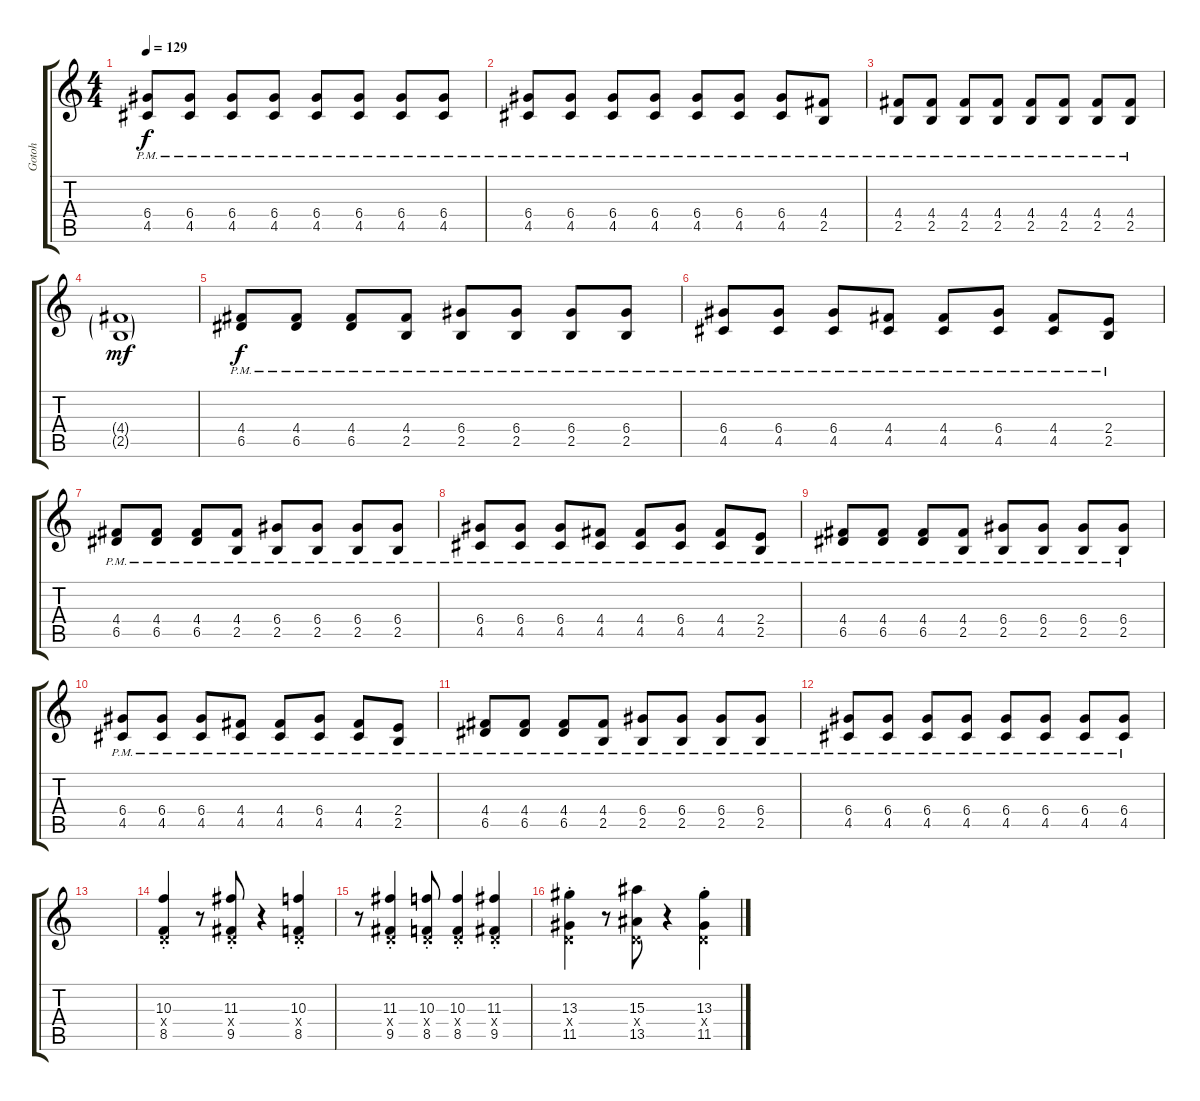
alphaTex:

\track ("Gotoh" "Gotoh") {instrument electricguitarmuted}
\staff {score tabs}
\tuning (E4 B3 G3 D3 A2 E2) {hide}
\ts (4 4)
\tempo 129
\clef g2
\ks c
(6.4{pm} 4.5{pm}).8{dy f} (6.4{pm} 4.5{pm}).8 (6.4{pm} 4.5{pm}).8 (6.4{pm} 4.5{pm}).8 (6.4{pm} 4.5{pm}).8 (6.4{pm} 4.5{pm}).8 (6.4{pm} 4.5{pm}).8 (6.4{pm} 4.5{pm}).8 |
(6.4{pm} 4.5{pm}).8 (6.4{pm} 4.5{pm}).8 (6.4{pm} 4.5{pm}).8 (6.4{pm} 4.5{pm}).8 (6.4{pm} 4.5{pm}).8 (6.4{pm} 4.5{pm}).8 (6.4{pm} 4.5{pm}).8 (4.4{pm} 2.5{pm}).8 |
(4.4 2.5{pm}).8 (4.4 2.5{pm}).8 (4.4 2.5{pm}).8 (4.4 2.5{pm}).8 (4.4 2.5{pm}).8 (4.4 2.5{pm}).8 (4.4 2.5{pm}).8 (4.4 2.5{pm}).8 |
(4.4{g} 2.5{g}).1{dy mf} |
(4.4{pm} 6.5{pm}).8{dy f} (4.4{pm} 6.5{pm}).8 (4.4{pm} 6.5{pm}).8 (4.4{pm} 2.5{pm}).8 (6.4{pm} 2.5{pm}).8 (6.4{pm} 2.5{pm}).8 (6.4{pm} 2.5{pm}).8 (6.4{pm} 2.5{pm}).8 |
(6.4{pm} 4.5{pm}).8 (6.4{pm} 4.5{pm}).8 (6.4{pm} 4.5{pm}).8 (4.4{pm} 4.5{pm}).8 (4.4{pm} 4.5{pm}).8 (6.4{pm} 4.5{pm}).8 (4.4{pm} 4.5{pm}).8 (2.4{pm} 2.5{pm}).8 |
(4.4{pm} 6.5{pm}).8 (4.4{pm} 6.5{pm}).8 (4.4{pm} 6.5{pm}).8 (4.4{pm} 2.5{pm}).8 (6.4{pm} 2.5{pm}).8 (6.4{pm} 2.5{pm}).8 (6.4{pm} 2.5{pm}).8 (6.4{pm} 2.5{pm}).8 |
(6.4{pm} 4.5{pm}).8 (6.4{pm} 4.5{pm}).8 (6.4{pm} 4.5{pm}).8 (4.4{pm} 4.5{pm}).8 (4.4{pm} 4.5{pm}).8 (6.4{pm} 4.5{pm}).8 (4.4{pm} 4.5{pm}).8 (2.4{pm} 2.5{pm}).8 |
(4.4{pm} 6.5{pm}).8 (4.4{pm} 6.5{pm}).8 (4.4{pm} 6.5{pm}).8 (4.4{pm} 2.5{pm}).8 (6.4{pm} 2.5{pm}).8 (6.4{pm} 2.5{pm}).8 (6.4{pm} 2.5{pm}).8 (6.4{pm} 2.5{pm}).8 |
(6.4{pm} 4.5{pm}).8 (6.4{pm} 4.5{pm}).8 (6.4{pm} 4.5{pm}).8 (4.4{pm} 4.5{pm}).8 (4.4{pm} 4.5{pm}).8 (6.4{pm} 4.5{pm}).8 (4.4{pm} 4.5{pm}).8 (2.4{pm} 2.5{pm}).8 |
(4.4{pm} 6.5{pm}).8 (4.4{pm} 6.5{pm}).8 (4.4{pm} 6.5{pm}).8 (4.4{pm} 2.5{pm}).8 (6.4{pm} 2.5{pm}).8 (6.4{pm} 2.5{pm}).8 (6.4{pm} 2.5{pm}).8 (6.4{pm} 2.5{pm}).8 |
(6.4{pm} 4.5{pm}).8 (6.4{pm} 4.5{pm}).8 (6.4{pm} 4.5{pm}).8 (6.4{pm} 4.5{pm}).8 (6.4{pm} 4.5{pm}).8 (6.4{pm} 4.5{pm}).8 (6.4{pm} 4.5{pm}).8 (6.4{pm} 4.5{pm}).8 |
|
(10.3{st} 0.4{x} 8.5).4{instrument distortionguitar} r.8 (11.3{st} 0.4{x} 9.5).8 r.4 (10.3{st} 0.4{x} 8.5).4 |
r.8 (11.3{st} 0.4{x} 9.5).4 (10.3{st} 0.4{x} 8.5).8 (10.3{st} 0.4{x} 8.5).4 (11.3{st} 0.4{x} 9.5).4 |
(13.3{st} 0.4{x} 11.5).4 r.8 (15.3 0.4{x} 13.5).8 r.4 (13.3{st} 0.4{x} 11.5).4
